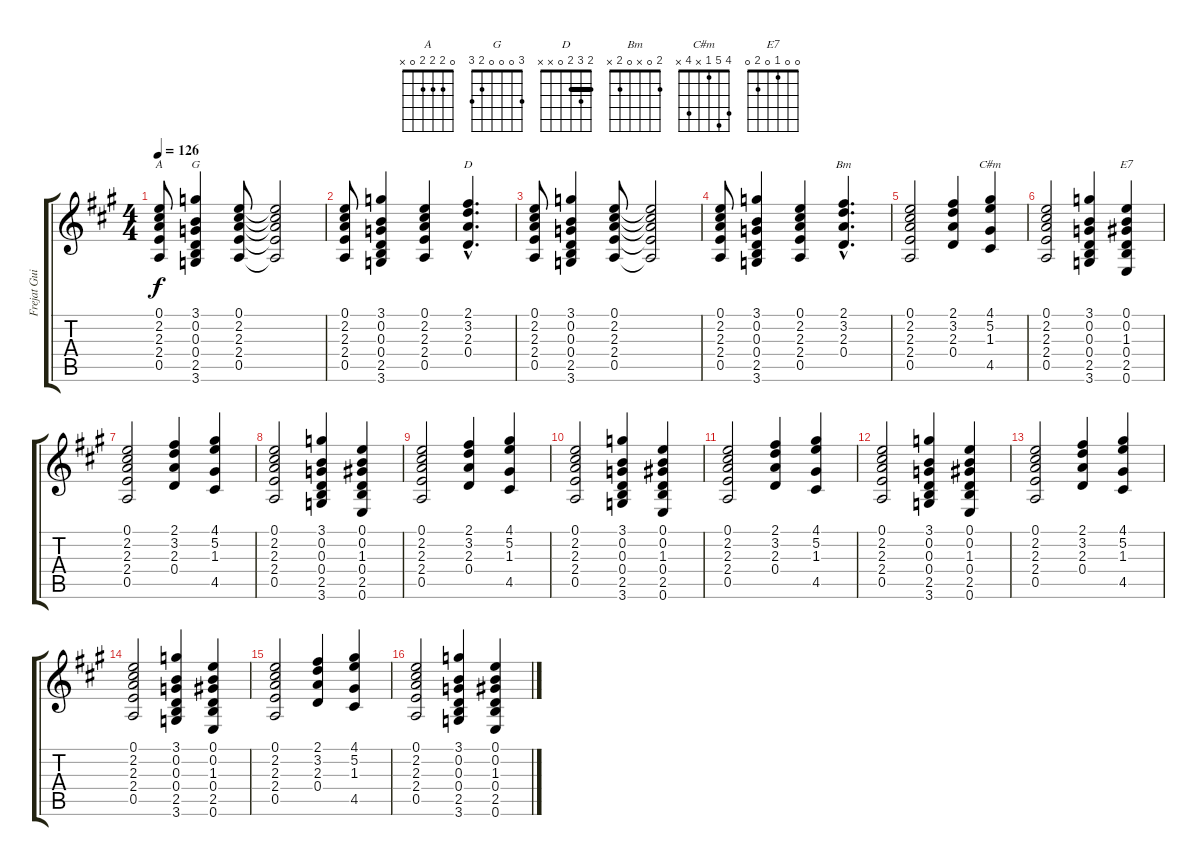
\track ("Frejat Guitar" "Frejat Gui") {instrument distortionguitar}
\staff {score tabs}
\tuning (E4 B3 G3 D3 A2 E2) {hide}
\chord ("A" 0 2 2 2 0 x)
\chord ("G" 3 0 0 0 2 3)
\chord ("D" 2 3 2 0 x x) {barre 2}
\chord ("Bm" 2 0 x 0 2 x)
\chord ("C#m" 4 5 1 x 4 x)
\chord ("E7" 0 0 1 0 2 0)
\ts (4 4)
\tempo 126
\clef g2
\ks a
(0.1 2.2 2.3 2.4 0.5).8{ch "A" dy f} (3.1 0.2 0.3 0.4 2.5 3.6).4{ch "G"} (0.1 2.2 2.3 2.4 0.5).8 (0.1{t} 2.2{t} 2.3{t} 2.4{t} 0.5{t}).2 |
(0.1 2.2 2.3 2.4 0.5).8 (3.1 0.2 0.3 0.4 2.5 3.6).4 (0.1 2.2 2.3 2.4 0.5).4 (2.1{hac} 3.2{hac} 2.3{hac} 0.4{hac}).4{d ch "D"} |
(0.1 2.2 2.3 2.4 0.5).8 (3.1 0.2 0.3 0.4 2.5 3.6).4 (0.1 2.2 2.3 2.4 0.5).8 (0.1{t} 2.2{t} 2.3{t} 2.4{t} 0.5{t}).2 |
(0.1 2.2 2.3 2.4 0.5).8 (3.1 0.2 0.3 0.4 2.5 3.6).4 (0.1 2.2 2.3 2.4 0.5).4 (2.1{hac} 3.2{hac} 2.3{hac} 0.4{hac}).4{d ch "Bm"} |
(0.1 2.2 2.3 2.4 0.5).2 (2.1 3.2 2.3 0.4).4 (4.1 5.2 1.3 4.5).4{ch "C#m"} |
(0.1 2.2 2.3 2.4 0.5).2 (3.1 0.2 0.3 0.4 2.5 3.6).4 (0.1 0.2 1.3 0.4 2.5 0.6).4{ch "E7"} |
(0.1 2.2 2.3 2.4 0.5).2 (2.1 3.2 2.3 0.4).4 (4.1 5.2 1.3 4.5).4 |
(0.1 2.2 2.3 2.4 0.5).2 (3.1 0.2 0.3 0.4 2.5 3.6).4 (0.1 0.2 1.3 0.4 2.5 0.6).4 |
(0.1 2.2 2.3 2.4 0.5).2 (2.1 3.2 2.3 0.4).4 (4.1 5.2 1.3 4.5).4 |
(0.1 2.2 2.3 2.4 0.5).2 (3.1 0.2 0.3 0.4 2.5 3.6).4 (0.1 0.2 1.3 0.4 2.5 0.6).4 |
(0.1 2.2 2.3 2.4 0.5).2 (2.1 3.2 2.3 0.4).4 (4.1 5.2 1.3 4.5).4 |
(0.1 2.2 2.3 2.4 0.5).2 (3.1 0.2 0.3 0.4 2.5 3.6).4 (0.1 0.2 1.3 0.4 2.5 0.6).4 |
(0.1 2.2 2.3 2.4 0.5).2 (2.1 3.2 2.3 0.4).4 (4.1 5.2 1.3 4.5).4 |
(0.1 2.2 2.3 2.4 0.5).2 (3.1 0.2 0.3 0.4 2.5 3.6).4 (0.1 0.2 1.3 0.4 2.5 0.6).4 |
(0.1 2.2 2.3 2.4 0.5).2 (2.1 3.2 2.3 0.4).4 (4.1 5.2 1.3 4.5).4 |
(0.1 2.2 2.3 2.4 0.5).2 (3.1 0.2 0.3 0.4 2.5 3.6).4 (0.1 0.2 1.3 0.4 2.5 0.6).4
